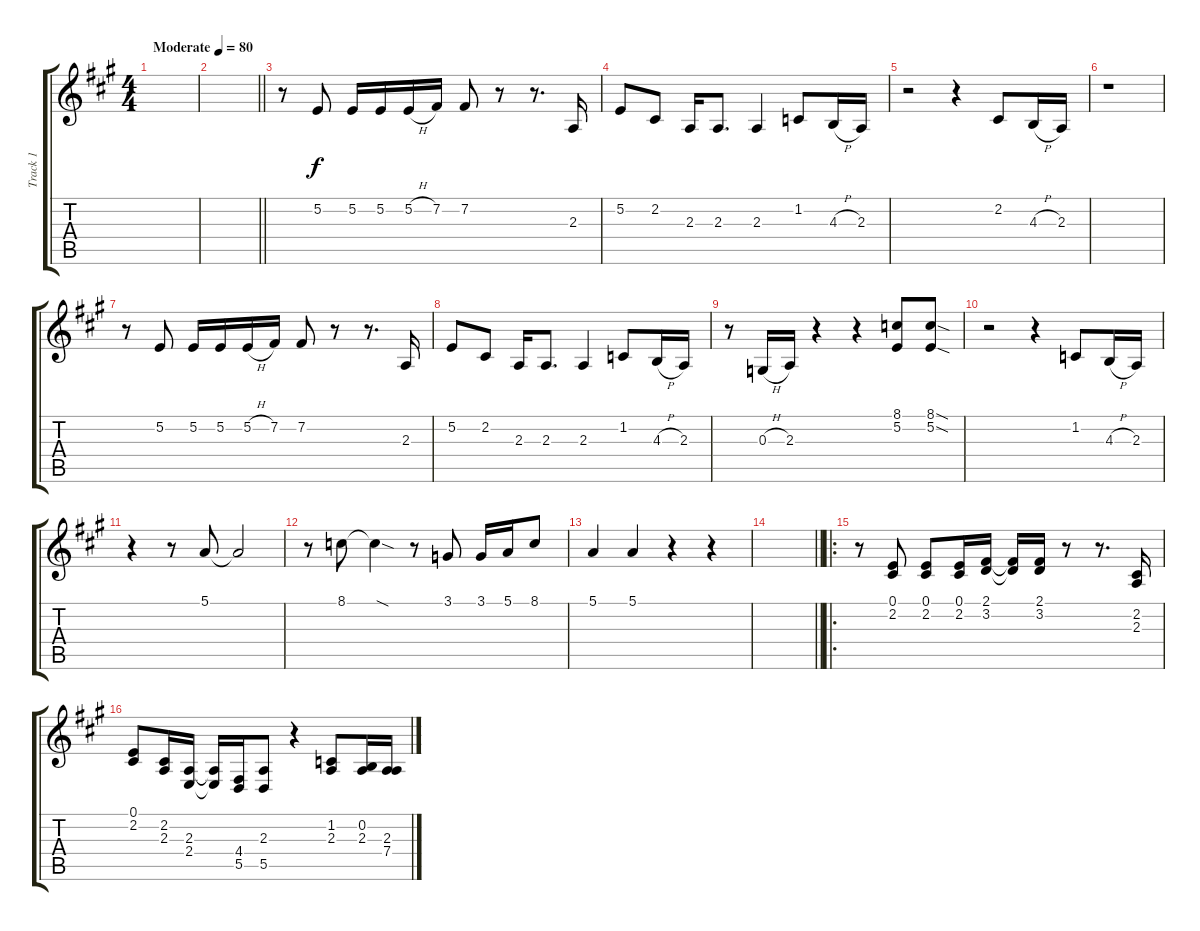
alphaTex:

\track ("Track 1" "Track 1") {instrument tenorsax}
\staff {score tabs}
\tuning (E4 B3 G3 D3 A2 E2) {hide}
\ts (4 4)
\tempo (80 "Moderate")
\clef g2
\ks a
|
\barLineRight lightlight
|
r.8 5.2.8 5.2.16 5.2.16 5.2{h}.16 7.2.16 7.2.8 r.8 r.8{d} 2.3.16 |
5.2.8 2.2.8 2.3.16 2.3.8{d} 2.3.4 1.2.8 4.3{h}.16 2.3.16 |
r.2 r.4 2.2.8 4.3{h}.16 2.3.16 |
r.1 |
r.8 5.2.8 5.2.16 5.2.16 5.2{h}.16 7.2.16 7.2.8 r.8 r.8{d} 2.3.16 |
5.2.8 2.2.8 2.3.16 2.3.8{d} 2.3.4 1.2.8 4.3{h}.16 2.3.16 |
r.8 0.3{h}.16 2.3.16 r.4 r.4 (8.1 5.2).8 (8.1{sod} 5.2{sod}).8 |
r.2 r.4 1.2.8 4.3{h}.16 2.3.16 |
r.4 r.8 5.1.8 5.1{t}.2 |
r.8 8.1.8 8.1{sod t}.4 r.8 3.1.8 3.1.16 5.1.16 8.1.8 |
5.1.4 5.1.4 r.4 r.4 |
\barLineRight lightlight
|
\ro
r.8 (0.1 2.2).8 (0.1 2.2).8 (0.1 2.2).16 (2.1 3.2).16 (2.1{t} 3.2{t}).16 (2.1 3.2).16 r.8 r.8{d} (2.2 2.3).16 |
(0.1 2.2).8 (2.2 2.3).16 (2.3 2.4).16 (2.3{t} 2.4{t}).16 (4.4 5.5).16 (2.3 5.5).8 r.4 (1.2 2.3).8 (0.2 2.3).16 (2.3 7.4).16
